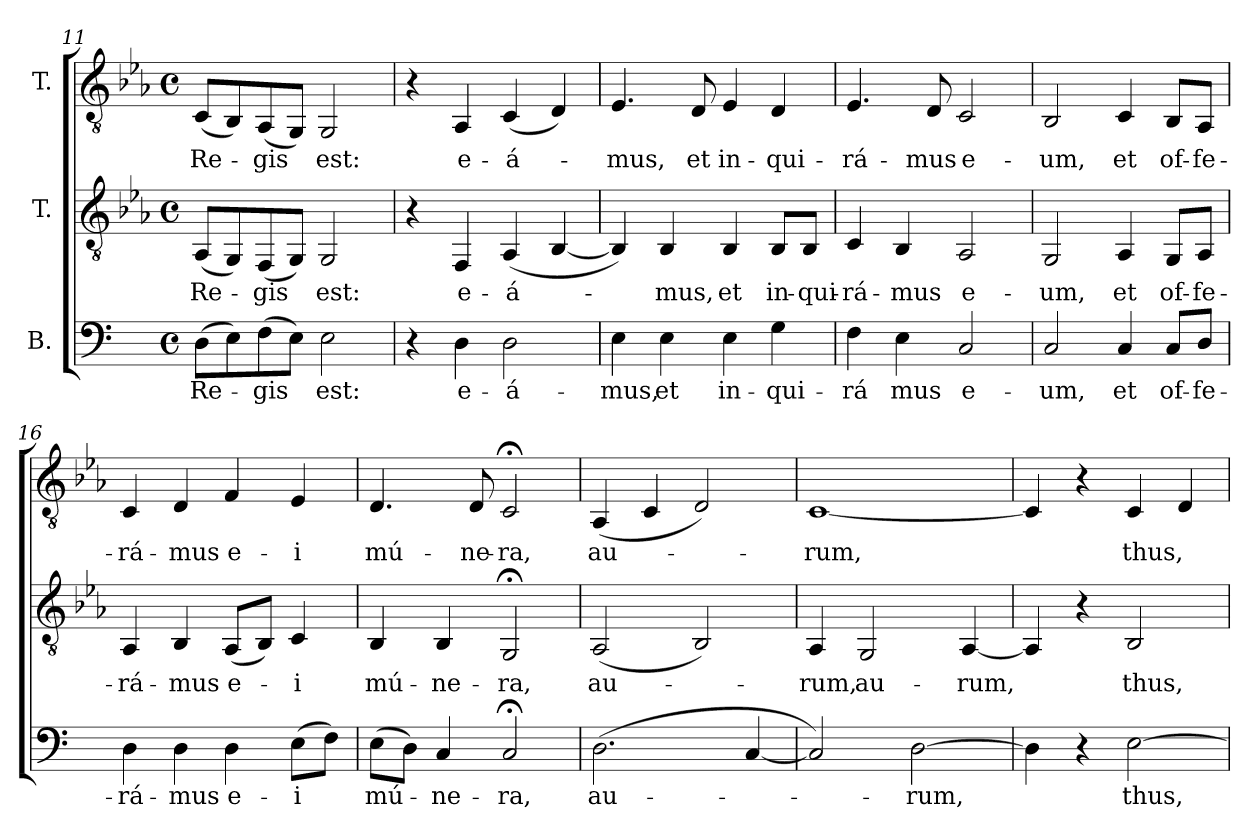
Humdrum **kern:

**kern	**text	**kern	**text	**kern	**text
*part3	*part3	*part2	*part2	*part1	*part1
*staff3	*staff3	*staff2	*staff2	*staff1	*staff1
*I"B.	*	*I"T.	*	*I"T.	*
!!LO:LB:g=z
*clefF4	*	*clefGv2	*	*clefGv2	*
*	*	*ITrd2c3	*	*ITrd2c3	*
*k[]	*	*k[]	*	*k[]	*
*C:	*	*C:	*	*C:	*
*M4/4	*	*M4/4	*	*M4/4	*
*met(c)	*	*met(c)	*	*met(c)	*
=11	=11	=11	=11	=11	=11
!	!LO:LY:b:color=#000000	!	!	!	!
!	!	!	!LO:LY:b:color=#000000	!	!
!	!	!	!	!	!LO:LY:b:color=#000000
(8Di\L	Re-	(8FFi/L	Re-	(8AAi/L	Re-
8Ei\)	.	8EEi/)	.	8GGi/)	.
!	!LO:LY:b:color=#000000	!	!	!	!
!	!	!	!LO:LY:b:color=#000000	!	!
!	!	!	!	!	!LO:LY:b:color=#000000
(8Fi\	-gis	(8DDi/	-gis	(8FFi/	-gis
8Ei\J)	.	8EEi/J)	.	8EEi/J)	.
!	!LO:LY:b:color=#000000	!	!	!	!
!	!	!	!LO:LY:b:color=#000000	!	!
!	!	!	!	!	!LO:LY:b:color=#000000
2Ei\	est:	2EEi/	est:	2EEi/	est:
=12	=12	=12	=12	=12	=12
4r	.	4r	.	4r	.
!	!LO:LY:b:color=#000000	!	!	!	!
!	!	!	!LO:LY:b:color=#000000	!	!
!	!	!	!	!	!LO:LY:b:color=#000000
4Di\	e-	4DDi/	e-	4FFi/	e-
!	!LO:LY:b:color=#000000	!	!	!	!
!	!	!	!LO:LY:b:color=#000000	!	!
!	!	!	!	!	!LO:LY:b:color=#000000
2Di\	-á-	(4FFi/	-á-	(4AAi/	-á-
.	.	[<4GGi/	.	4BBi/)	.
=13	=13	=13	=13	=13	=13
!	!LO:LY:b:color=#000000	!	!	!	!
!	!	!	!	!	!LO:LY:b:color=#000000
4Ei\	-mus,	4GGi/])	.	4.Ci/	-mus,
!	!LO:LY:b:color=#000000	!	!	!	!
!	!	!	!LO:LY:b:color=#000000	!	!
4Ei\	et	4GGi/	-mus,	.	.
!	!	!	!	!	!LO:LY:b:color=#000000
.	.	.	.	8BBi/	et
!	!LO:LY:b:color=#000000	!	!	!	!
!	!	!	!LO:LY:b:color=#000000	!	!
!	!	!	!	!	!LO:LY:b:color=#000000
4Ei\	in-	4GGi/	et	4Ci/	in-
!	!LO:LY:b:color=#000000	!	!	!	!
!	!	!	!LO:LY:b:color=#000000	!	!
!	!	!	!	!	!LO:LY:b:color=#000000
4Gi\	-qui-	8GGi/L	in-	4BBi/	-qui-
!	!	!	!LO:LY:b:color=#000000	!	!
.	.	8GGi/J	-qui-	.	.
=14	=14	=14	=14	=14	=14
!	!LO:LY:b:color=#000000	!	!	!	!
!	!	!	!LO:LY:b:color=#000000	!	!
!	!	!	!	!	!LO:LY:b:color=#000000
4Fi\	-rá	4AAi/	-rá-	4.Ci/	-rá-
!	!LO:LY:b:color=#000000	!	!	!	!
!	!	!	!LO:LY:b:color=#000000	!	!
4Ei\	mus	4GGi/	-mus	.	.
!	!	!	!	!	!LO:LY:b:color=#000000
.	.	.	.	8BBi/	-mus
!	!LO:LY:b:color=#000000	!	!	!	!
!	!	!	!LO:LY:b:color=#000000	!	!
!	!	!	!	!	!LO:LY:b:color=#000000
2Ci/	e-	2FFi/	e-	2AAi/	e-
=15	=15	=15	=15	=15	=15
!	!LO:LY:b:color=#000000	!	!	!	!
!	!	!	!LO:LY:b:color=#000000	!	!
!	!	!	!	!	!LO:LY:b:color=#000000
2Ci/	-um,	2EEi/	-um,	2GGi/	-um,
!	!LO:LY:b:color=#000000	!	!	!	!
!	!	!	!LO:LY:b:color=#000000	!	!
!	!	!	!	!	!LO:LY:b:color=#000000
4Ci/	et	4FFi/	et	4AAi/	et
!	!LO:LY:b:color=#000000	!	!	!	!
!	!	!	!LO:LY:b:color=#000000	!	!
!	!	!	!	!	!LO:LY:b:color=#000000
8Ci/L	of-	8EEi/L	of-	8GGi/L	of-
!	!LO:LY:b:color=#000000	!	!	!	!
!	!	!	!LO:LY:b:color=#000000	!	!
!	!	!	!	!	!LO:LY:b:color=#000000
8Di/J	-fe-	8FFi/J	-fe-	8FFi/J	-fe-
!!LO:PB:g=z
=16	=16	=16	=16	=16	=16
!	!LO:LY:b:color=#000000	!	!	!	!
!	!	!	!LO:LY:b:color=#000000	!	!
!	!	!	!	!	!LO:LY:b:color=#000000
4Di\	-rá-	4FFi/	-rá-	4AAi/	-rá-
!	!LO:LY:b:color=#000000	!	!	!	!
!	!	!	!LO:LY:b:color=#000000	!	!
!	!	!	!	!	!LO:LY:b:color=#000000
4Di\	-mus	4GGi/	-mus	4BBi/	-mus
!	!LO:LY:b:color=#000000	!	!	!	!
!	!	!	!LO:LY:b:color=#000000	!	!
!	!	!	!	!	!LO:LY:b:color=#000000
4Di\	e-	(8FFi/L	e-	4Di/	e-
.	.	8GGi/J)	.	.	.
!	!LO:LY:b:color=#000000	!	!	!	!
!	!	!	!LO:LY:b:color=#000000	!	!
!	!	!	!	!	!LO:LY:b:color=#000000
(8Ei\L	-i	4AAi/	-i	4Ci/	-i
8Fi\J)	.	.	.	.	.
=17	=17	=17	=17	=17	=17
!	!LO:LY:b:color=#000000	!	!	!	!
!	!	!	!LO:LY:b:color=#000000	!	!
!	!	!	!	!	!LO:LY:b:color=#000000
(8Ei\L	mú-	4GGi/	mú-	4.BBi/	mú-
8Di\J)	.	.	.	.	.
!	!LO:LY:b:color=#000000	!	!	!	!
!	!	!	!LO:LY:b:color=#000000	!	!
4Ci/	-ne-	4GGi/	-ne-	.	.
!	!	!	!	!	!LO:LY:b:color=#000000
.	.	.	.	8BBi/	-ne-
!	!LO:LY:b:color=#000000	!	!	!	!
!	!	!	!LO:LY:b:color=#000000	!	!
!	!	!	!	!	!LO:LY:b:color=#000000
2C;i/	-ra,	2EE;i/	-ra,	2AA;i/	-ra,
=18	=18	=18	=18	=18	=18
!	!LO:LY:b:color=#000000	!	!	!	!
!	!	!	!LO:LY:b:color=#000000	!	!
!	!	!	!	!	!LO:LY:b:color=#000000
(2.Di\	au-	(2FFi/	au-	(4FFi/	au-
.	.	.	.	4AAi/	.
.	.	2GGi/)	.	2BBi/)	.
[<4Ci/	.	.	.	.	.
=19	=19	=19	=19	=19	=19
!	!	!	!LO:LY:b:color=#000000	!	!
!	!	!	!	!	!LO:LY:b:color=#000000
2Ci/])	.	4FFi/	-rum,	[<1AAi	-rum,
!	!	!	!LO:LY:b:color=#000000	!	!
.	.	2EEi/	au-	.	.
!	!LO:LY:b:color=#000000	!	!	!	!
[>2Di\	-rum,	.	.	.	.
!	!	!	!LO:LY:b:color=#000000	!	!
.	.	[<4FFi/	-rum,	.	.
=20	=20	=20	=20	=20	=20
4Di\]	.	4FFi/]	.	4AAi/]	.
4r	.	4r	.	4r	.
!	!LO:LY:b:color=#000000	!	!	!	!
!	!	!	!LO:LY:b:color=#000000	!	!
!	!	!	!	!	!LO:LY:b:color=#000000
[>2Ei\	thus,	2GGi/	thus,	4AAi/	thus,
.	.	.	.	4BBi/	.
=	=	=	=	=	=
*-	*-	*-	*-	*-	*-
